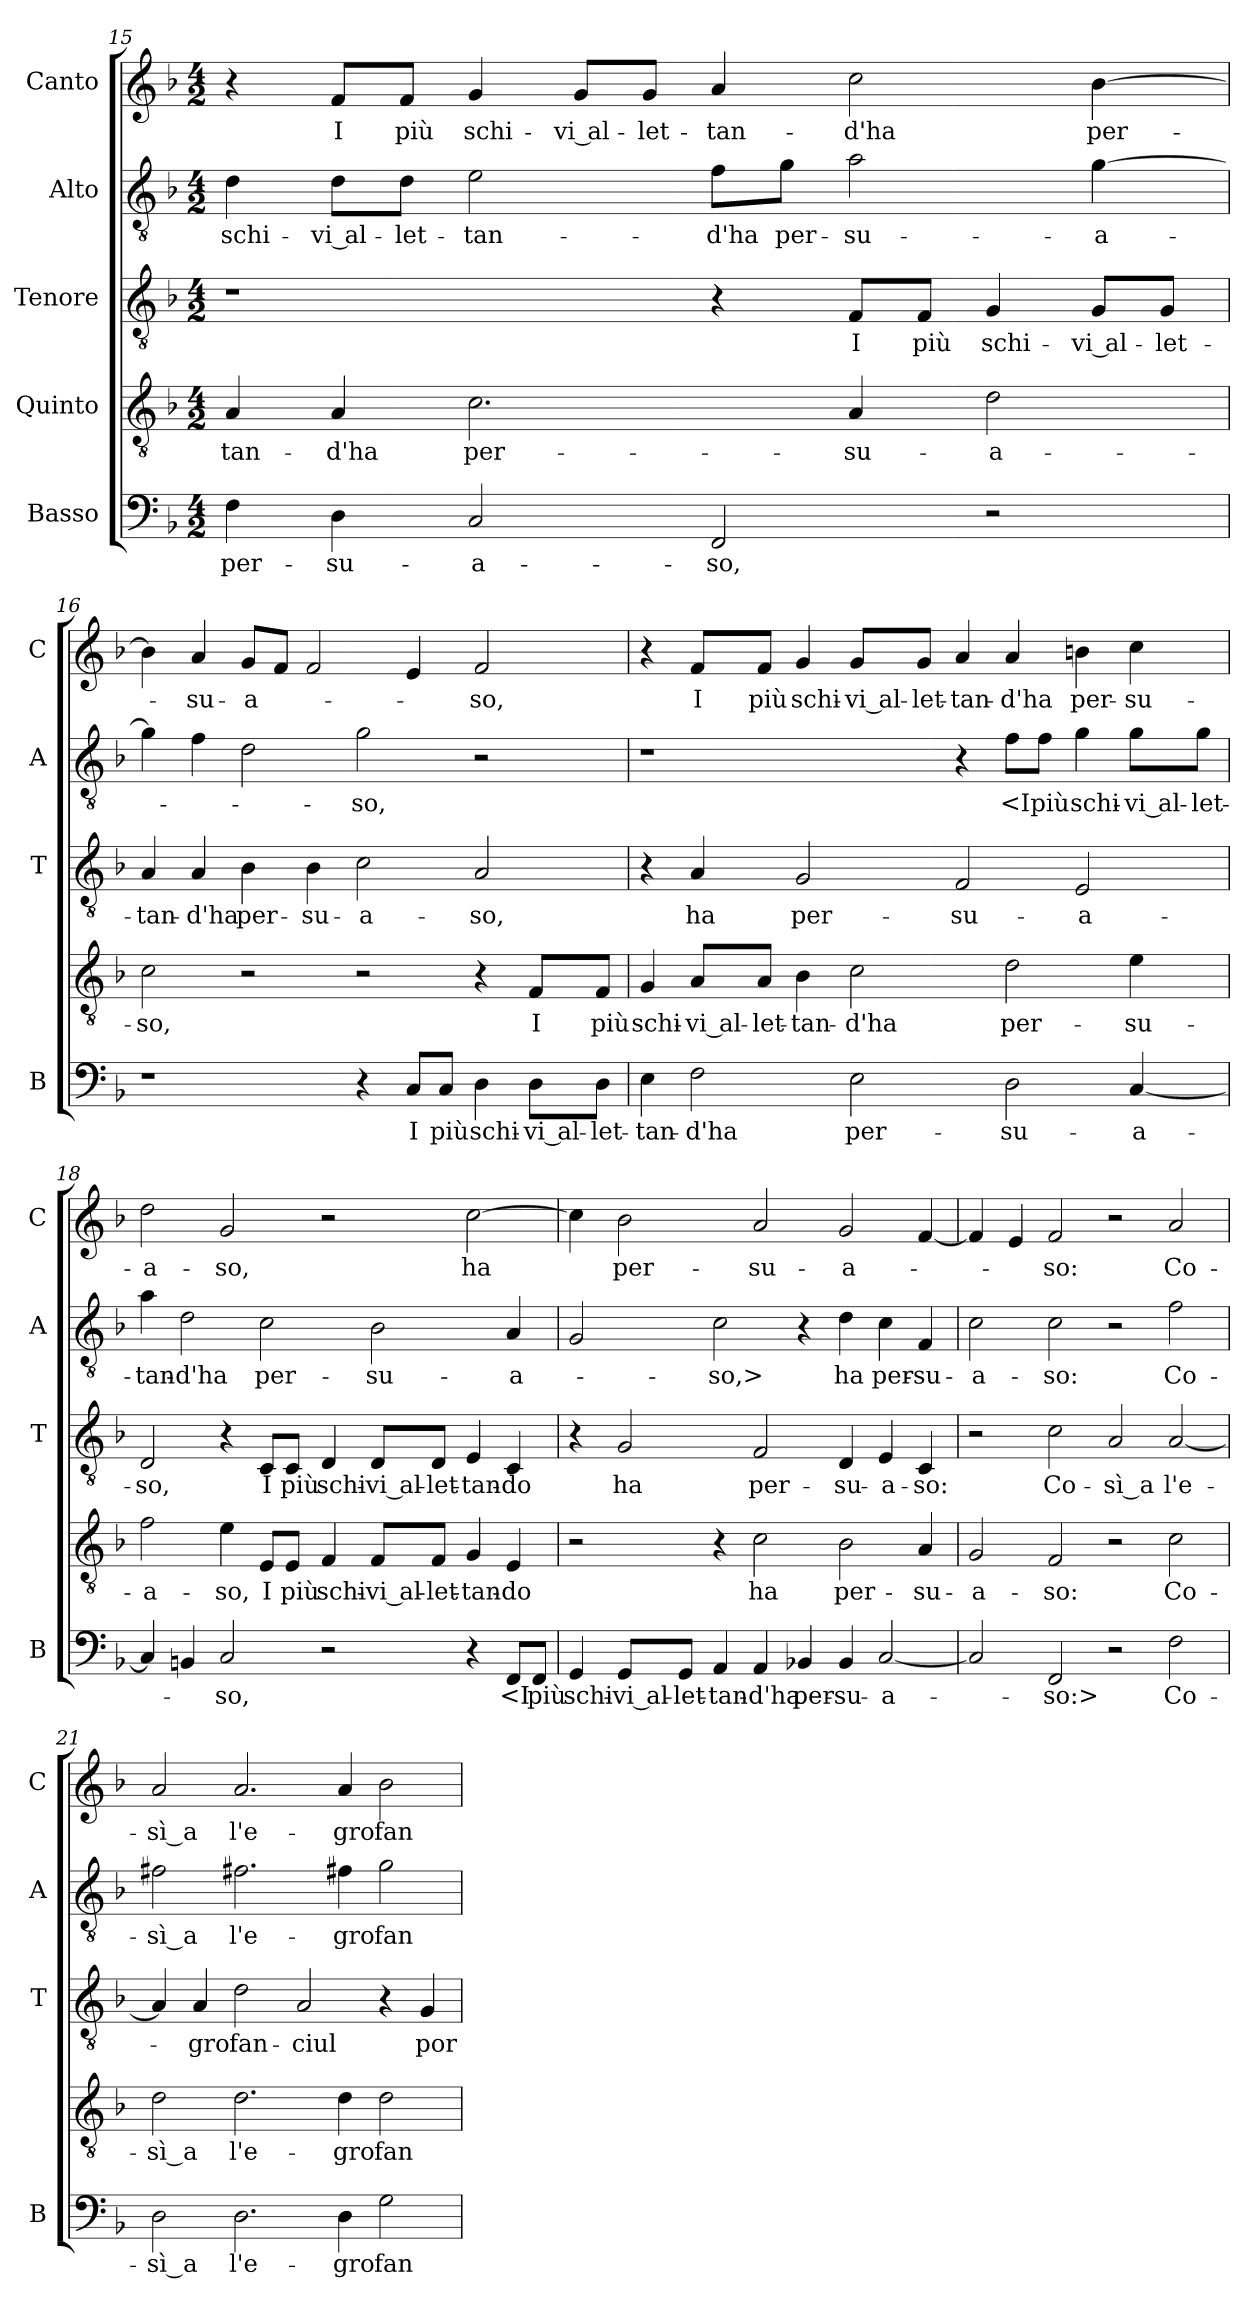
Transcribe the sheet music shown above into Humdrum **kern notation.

**kern	**text	**kern	**text	**kern	**text	**kern	**text	**kern	**text
*part5	*part5	*part4	*part4	*part3	*part3	*part2	*part2	*part1	*part1
*staff5	*staff5	*staff4	*staff4	*staff3	*staff3	*staff2	*staff2	*staff1	*staff1
*I"Basso	*	*I"Quinto	*	*I"Tenore	*	*I"Alto	*	*I"Canto	*
*I'B	*	*	*	*I'T	*	*I'A	*	*I'C	*
*clefF4	*	*clefGv2	*	*clefGv2	*	*clefGv2	*	*clefG2	*
*k[b-]	*	*k[b-]	*	*k[b-]	*	*k[b-]	*	*k[b-]	*
*F:	*	*F:	*	*F:	*	*F:	*	*F:	*
*M4/2	*	*M4/2	*	*M4/2	*	*M4/2	*	*M4/2	*
=15	=15	=15	=15	=15	=15	=15	=15	=15	=15
4F	per-	4A	-tan-	1r	.	4d	schi-	4r	.
4D	-su-	4A	-d'ha	.	.	8dL	-vi al-	8fL	I
.	.	.	.	.	.	8dJ	-let-	8fJ	più
2C	-a-	2.c	per-	.	.	2e	-tan-	4g	schi-
.	.	.	.	.	.	.	.	8gL	-vi al-
.	.	.	.	.	.	.	.	8gJ	-let-
2FF	-so,	.	.	4r	.	8fL	-d'ha	4a	-tan-
.	.	.	.	.	.	8gJ	per-	.	.
.	.	4A	-su-	8FL	I	2a	-su-	2cc	-d'ha
.	.	.	.	8FJ	più	.	.	.	.
2r	.	2d	-a-	4G	schi-	.	.	.	.
.	.	.	.	8GL	-vi al-	[4g	-a-	[4b-	per-
.	.	.	.	8GJ	-let-	.	.	.	.
=16	=16	=16	=16	=16	=16	=16	=16	=16	=16
1r	.	2c	-so,	4A	-tan-	4g]	.	4b-]	.
.	.	.	.	4A	-d'ha	4f	.	4a	-su-
.	.	2r	.	4B-	per-	2d	.	8gL	-a-
.	.	.	.	.	.	.	.	8fJ	.
.	.	.	.	4B-	-su-	.	.	2f	.
4r	.	2r	.	2c	-a-	2g	-so,	.	.
8CL	I	.	.	.	.	.	.	4e	.
8CJ	più	.	.	.	.	.	.	.	.
4D	schi-	4r	.	2A	-so,	2r	.	2f	-so,
8DL	-vi al-	8FL	I	.	.	.	.	.	.
8DJ	-let-	8FJ	più	.	.	.	.	.	.
=17	=17	=17	=17	=17	=17	=17	=17	=17	=17
4E	-tan-	4G	schi-	4r	.	1r	.	4r	.
2F	-d'ha	8AL	-vi al-	4A	ha	.	.	8fL	I
.	.	8AJ	-let-	.	.	.	.	8fJ	più
.	.	4B-	-tan-	2G	per-	.	.	4g	schi-
2E	per-	2c	-d'ha	.	.	.	.	8gL	-vi al-
.	.	.	.	.	.	.	.	8gJ	-let-
.	.	.	.	2F	-su-	4r	.	4a	-tan-
2D	-su-	2d	per-	.	.	8fL	<I	4a	-d'ha
.	.	.	.	.	.	8fJ	più	.	.
.	.	.	.	2E	-a-	4g	schi-	4bn	per-
[4C	-a-	4e	-su-	.	.	8gL	-vi al-	4cc	-su-
.	.	.	.	.	.	8gJ	-let-	.	.
=18	=18	=18	=18	=18	=18	=18	=18	=18	=18
4C]	.	2f	-a-	2D	-so,	4a	-tan-	2dd	-a-
4BBn	.	.	.	.	.	2d	-d'ha	.	.
2C	-so,	4e	-so,	4r	.	.	.	2g	-so,
.	.	8EL	I	8CL	I	2c	per-	.	.
.	.	8EJ	più	8CJ	più	.	.	.	.
2r	.	4F	schi-	4D	schi-	.	.	2r	.
.	.	8FL	-vi al-	8DL	-vi al-	2B-	-su-	.	.
.	.	8FJ	-let-	8DJ	-let-	.	.	.	.
4r	.	4G	-tan-	4E	-tan-	.	.	[2cc	ha
8FFL	<I	4E	-do	4C	-do	4A	-a-	.	.
8FFJ	più	.	.	.	.	.	.	.	.
=19	=19	=19	=19	=19	=19	=19	=19	=19	=19
4GG	schi-	2r	.	4r	.	2G	.	4cc]	.
8GGL	-vi al-	.	.	2G	ha	.	.	2b-	per-
8GGJ	-let-	.	.	.	.	.	.	.	.
4AA	-tan-	4r	.	.	.	2c	-so,>	.	.
4AA	-d'ha	2c	ha	2F	per-	.	.	2a	-su-
4BB-X	per-	.	.	.	.	4r	.	.	.
4BB-	-su-	2B-	per-	4D	-su-	4d	ha	2g	-a-
[2C	-a-	.	.	4E	-a-	4c	per-	.	.
.	.	4A	-su-	4C	-so:	4F	-su-	[4f	.
=20	=20	=20	=20	=20	=20	=20	=20	=20	=20
2C]	.	2G	-a-	2r	.	2c	-a-	4f]	.
.	.	.	.	.	.	.	.	4e	.
2FF	-so:>	2F	-so:	2c	Co-	2c	-so:	2f	-so:
2r	.	2r	.	2A	-sì a	2r	.	2r	.
2F	Co-	2c	Co-	[2A	l'e-	2f	Co-	2a	Co-
=21	=21	=21	=21	=21	=21	=21	=21	=21	=21
2D	-sì a	2d	-sì a	4A]	.	2f#X	-sì a	2a	-sì a
.	.	.	.	4A	-gro	.	.	.	.
2.D	l'e-	2.d	l'e-	2d	fan-	2.f#X	l'e-	2.a	l'e-
.	.	.	.	2A	-ciul	.	.	.	.
4D	-gro	4d	-gro	.	.	4f#X	-gro	4a	-gro
2G	fan-	2d	fan-	4r	.	2g	fan-	2b-	fan-
.	.	.	.	4G	por-	.	.	.	.
=	=	=	=	=	=	=	=	=	=
*-	*-	*-	*-	*-	*-	*-	*-	*-	*-
